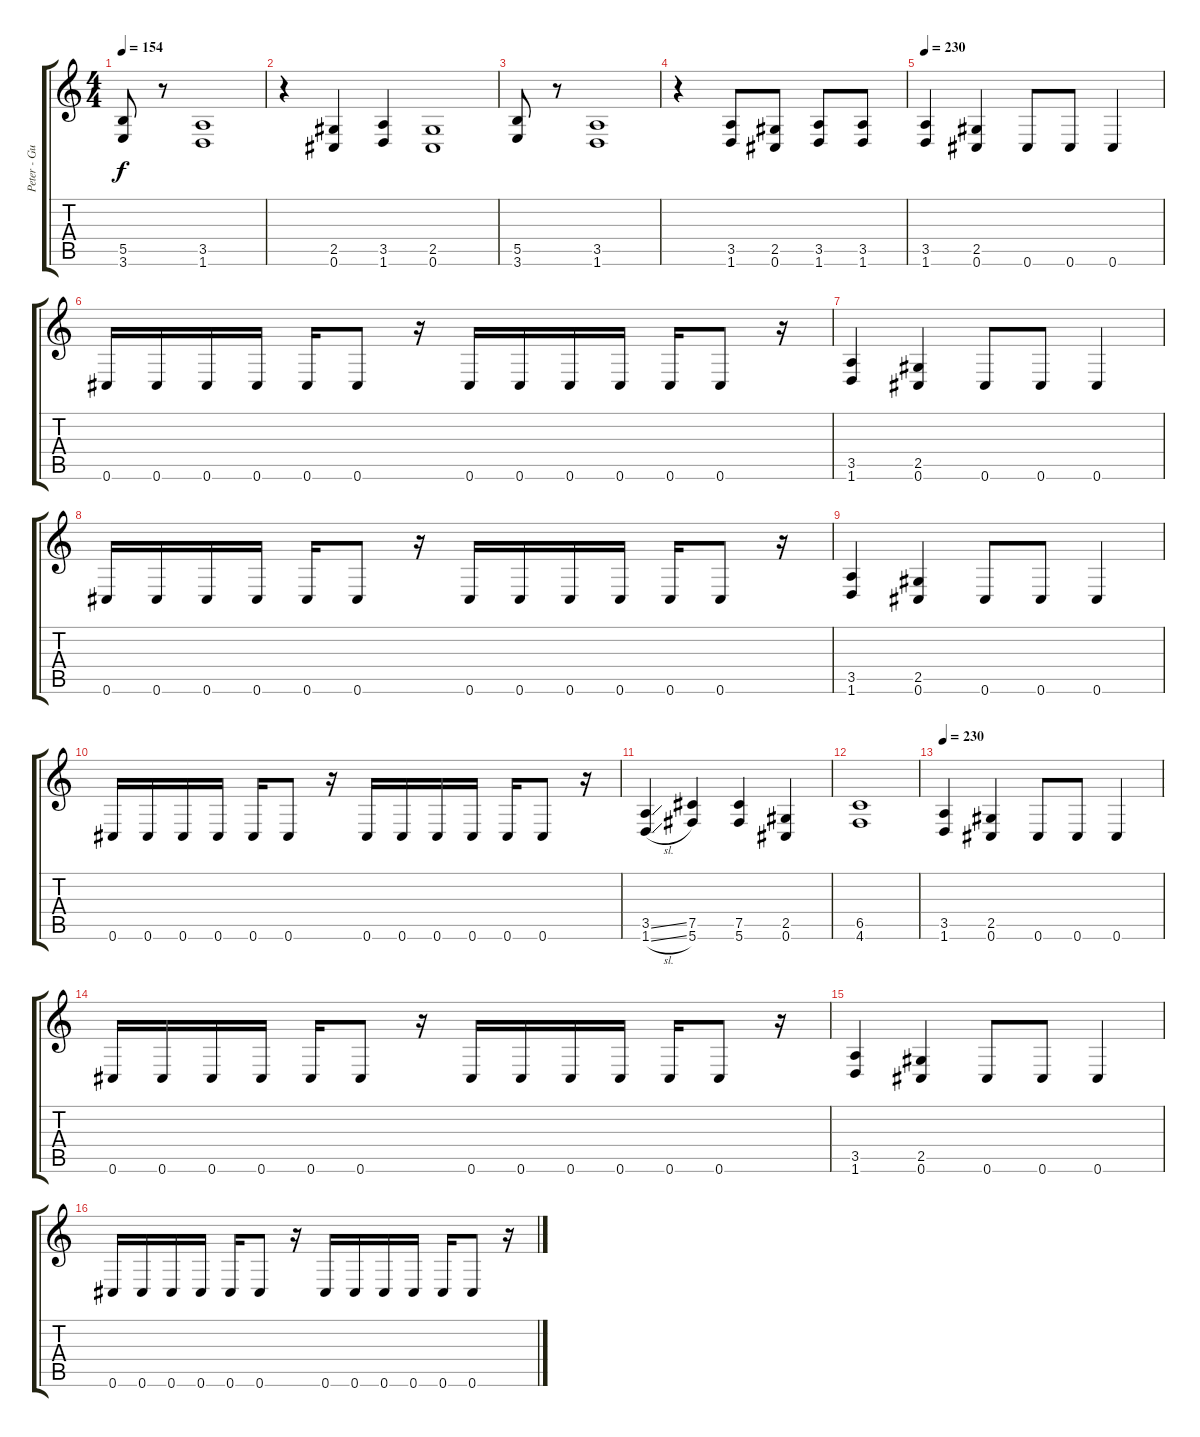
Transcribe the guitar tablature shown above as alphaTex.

\track ("Peter - Guitar, Vocal" "Peter - Gu") {instrument overdrivenguitar}
\staff {score tabs}
\tuning (Db4 Ab3 E3 B2 Gb2 Db2) {hide}
\ts (4 4)
\tempo 154
\clef g2
\ks c
(5.5 3.6).8{dy f} r.8 (3.5 1.6).1 |
r.4 (2.5 0.6).4 (3.5 1.6).4 (2.5 0.6).1 |
(5.5 3.6).8 r.8 (3.5 1.6).1 |
r.4 (3.5 1.6).8 (2.5 0.6).8 (3.5 1.6).8 (3.5 1.6).8 |
\tempo 230
(3.5 1.6).4 (2.5 0.6).4 0.6.8 0.6.8 0.6.4 |
0.6.16 0.6.16 0.6.16 0.6.16 0.6.16 0.6.8 r.16 0.6.16 0.6.16 0.6.16 0.6.16 0.6.16 0.6.8 r.16 |
(3.5 1.6).4 (2.5 0.6).4 0.6.8 0.6.8 0.6.4 |
0.6.16 0.6.16 0.6.16 0.6.16 0.6.16 0.6.8 r.16 0.6.16 0.6.16 0.6.16 0.6.16 0.6.16 0.6.8 r.16 |
(3.5 1.6).4 (2.5 0.6).4 0.6.8 0.6.8 0.6.4 |
0.6.16 0.6.16 0.6.16 0.6.16 0.6.16 0.6.8 r.16 0.6.16 0.6.16 0.6.16 0.6.16 0.6.16 0.6.8 r.16 |
(3.5{ss} 1.6{sl}).4 (7.5 5.6).4 (7.5 5.6).4 (2.5 0.6).4 |
(6.5 4.6).1 |
\tempo 230
(3.5 1.6).4 (2.5 0.6).4 0.6.8 0.6.8 0.6.4 |
0.6.16 0.6.16 0.6.16 0.6.16 0.6.16 0.6.8 r.16 0.6.16 0.6.16 0.6.16 0.6.16 0.6.16 0.6.8 r.16 |
(3.5 1.6).4 (2.5 0.6).4 0.6.8 0.6.8 0.6.4 |
0.6.16 0.6.16 0.6.16 0.6.16 0.6.16 0.6.8 r.16 0.6.16 0.6.16 0.6.16 0.6.16 0.6.16 0.6.8 r.16
